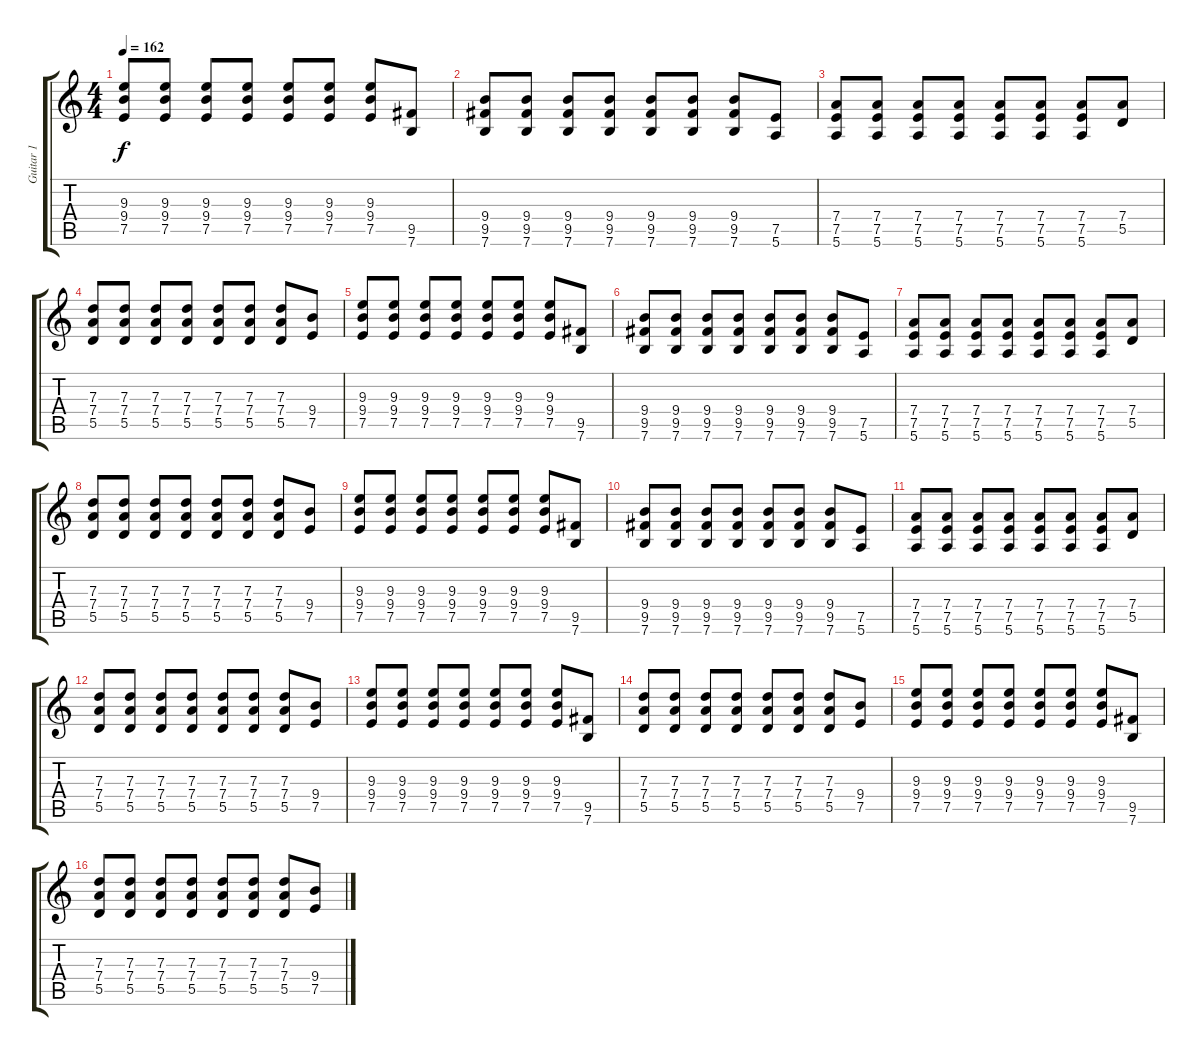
\track ("Guitar 1" "Guitar 1") {instrument distortionguitar}
\staff {score tabs}
\tuning (E4 B3 G3 D3 A2 E2) {hide}
\ts (4 4)
\tempo 162
\clef g2
\ks c
(9.3 9.4 7.5).8{dy f} (9.3 9.4 7.5).8 (9.3 9.4 7.5).8 (9.3 9.4 7.5).8 (9.3 9.4 7.5).8 (9.3 9.4 7.5).8 (9.3 9.4 7.5).8 (9.5 7.6).8 |
(9.4 9.5 7.6).8 (9.4 9.5 7.6).8 (9.4 9.5 7.6).8 (9.4 9.5 7.6).8 (9.4 9.5 7.6).8 (9.4 9.5 7.6).8 (9.4 9.5 7.6).8 (7.5 5.6).8 |
(7.4 7.5 5.6).8 (7.4 7.5 5.6).8 (7.4 7.5 5.6).8 (7.4 7.5 5.6).8 (7.4 7.5 5.6).8 (7.4 7.5 5.6).8 (7.4 7.5 5.6).8 (7.4 5.5).8 |
(7.3 7.4 5.5).8 (7.3 7.4 5.5).8 (7.3 7.4 5.5).8 (7.3 7.4 5.5).8 (7.3 7.4 5.5).8 (7.3 7.4 5.5).8 (7.3 7.4 5.5).8 (9.4 7.5).8 |
(9.3 9.4 7.5).8 (9.3 9.4 7.5).8 (9.3 9.4 7.5).8 (9.3 9.4 7.5).8 (9.3 9.4 7.5).8 (9.3 9.4 7.5).8 (9.3 9.4 7.5).8 (9.5 7.6).8 |
(9.4 9.5 7.6).8 (9.4 9.5 7.6).8 (9.4 9.5 7.6).8 (9.4 9.5 7.6).8 (9.4 9.5 7.6).8 (9.4 9.5 7.6).8 (9.4 9.5 7.6).8 (7.5 5.6).8 |
(7.4 7.5 5.6).8 (7.4 7.5 5.6).8 (7.4 7.5 5.6).8 (7.4 7.5 5.6).8 (7.4 7.5 5.6).8 (7.4 7.5 5.6).8 (7.4 7.5 5.6).8 (7.4 5.5).8 |
(7.3 7.4 5.5).8 (7.3 7.4 5.5).8 (7.3 7.4 5.5).8 (7.3 7.4 5.5).8 (7.3 7.4 5.5).8 (7.3 7.4 5.5).8 (7.3 7.4 5.5).8 (9.4 7.5).8 |
(9.3 9.4 7.5).8 (9.3 9.4 7.5).8 (9.3 9.4 7.5).8 (9.3 9.4 7.5).8 (9.3 9.4 7.5).8 (9.3 9.4 7.5).8 (9.3 9.4 7.5).8 (9.5 7.6).8 |
(9.4 9.5 7.6).8 (9.4 9.5 7.6).8 (9.4 9.5 7.6).8 (9.4 9.5 7.6).8 (9.4 9.5 7.6).8 (9.4 9.5 7.6).8 (9.4 9.5 7.6).8 (7.5 5.6).8 |
(7.4 7.5 5.6).8 (7.4 7.5 5.6).8 (7.4 7.5 5.6).8 (7.4 7.5 5.6).8 (7.4 7.5 5.6).8 (7.4 7.5 5.6).8 (7.4 7.5 5.6).8 (7.4 5.5).8 |
(7.3 7.4 5.5).8 (7.3 7.4 5.5).8 (7.3 7.4 5.5).8 (7.3 7.4 5.5).8 (7.3 7.4 5.5).8 (7.3 7.4 5.5).8 (7.3 7.4 5.5).8 (9.4 7.5).8 |
(9.3 9.4 7.5).8 (9.3 9.4 7.5).8 (9.3 9.4 7.5).8 (9.3 9.4 7.5).8 (9.3 9.4 7.5).8 (9.3 9.4 7.5).8 (9.3 9.4 7.5).8 (9.5 7.6).8 |
(7.3 7.4 5.5).8 (7.3 7.4 5.5).8 (7.3 7.4 5.5).8 (7.3 7.4 5.5).8 (7.3 7.4 5.5).8 (7.3 7.4 5.5).8 (7.3 7.4 5.5).8 (9.4 7.5).8 |
(9.3 9.4 7.5).8 (9.3 9.4 7.5).8 (9.3 9.4 7.5).8 (9.3 9.4 7.5).8 (9.3 9.4 7.5).8 (9.3 9.4 7.5).8 (9.3 9.4 7.5).8 (9.5 7.6).8 |
(7.3 7.4 5.5).8 (7.3 7.4 5.5).8 (7.3 7.4 5.5).8 (7.3 7.4 5.5).8 (7.3 7.4 5.5).8 (7.3 7.4 5.5).8 (7.3 7.4 5.5).8 (9.4 7.5).8
